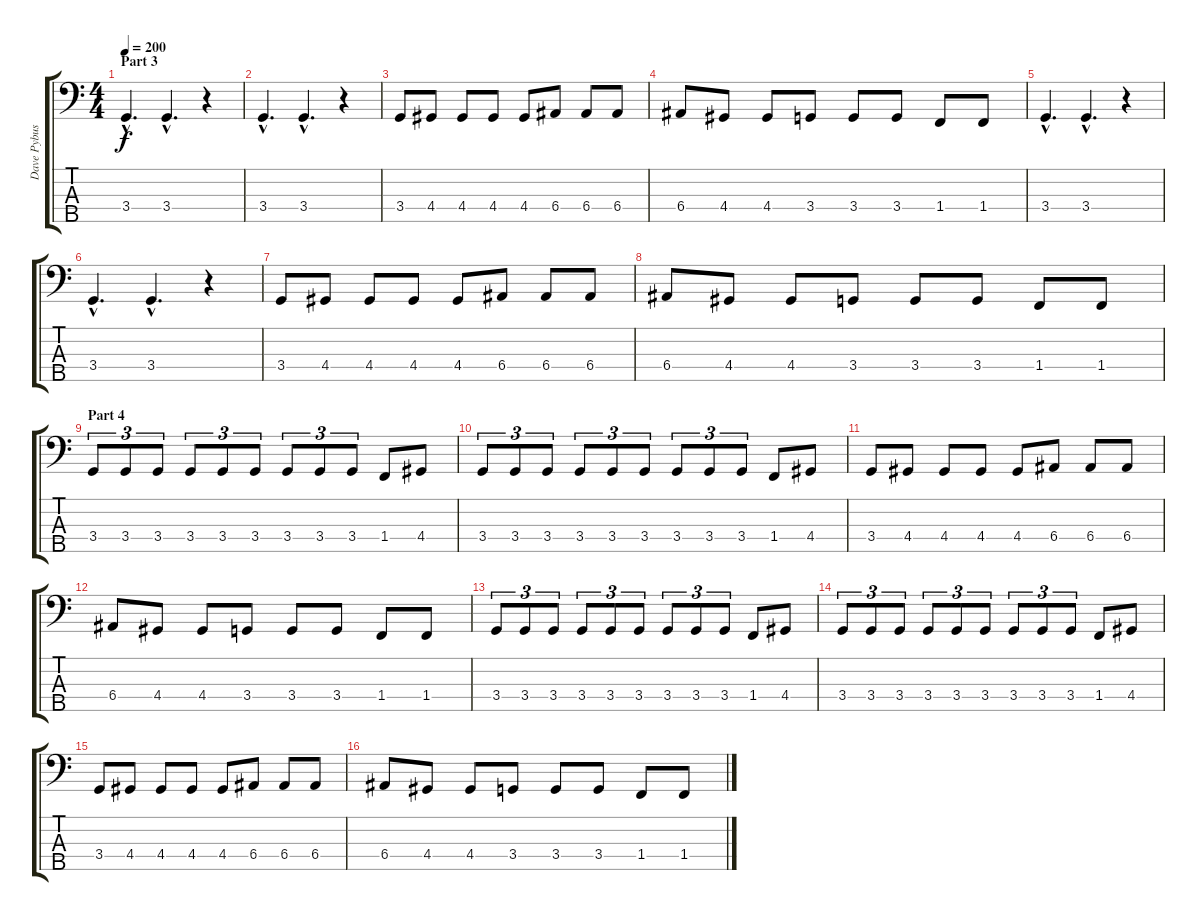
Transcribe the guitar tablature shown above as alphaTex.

\track ("Dave Pybus" "Dave Pybus") {instrument electricbasspick}
\staff {score tabs}
\tuning (G2 D2 A1 E1 B0) {hide}
\ts (4 4)
\section ("" "Part 3")
\tempo 200
\clef f4
\ks c
3.4{hac}.4{d dy f} 3.4{hac}.4{d} r.4 |
3.4{hac}.4{d} 3.4{hac}.4{d} r.4 |
3.4.8 4.4.8 4.4.8 4.4.8 4.4.8 6.4.8 6.4.8 6.4.8 |
6.4.8 4.4.8 4.4.8 3.4.8 3.4.8 3.4.8 1.4.8 1.4.8 |
3.4{hac}.4{d} 3.4{hac}.4{d} r.4 |
3.4{hac}.4{d} 3.4{hac}.4{d} r.4 |
3.4.8 4.4.8 4.4.8 4.4.8 4.4.8 6.4.8 6.4.8 6.4.8 |
6.4.8 4.4.8 4.4.8 3.4.8 3.4.8 3.4.8 1.4.8 1.4.8 |
\section ("" "Part 4")
3.4.8{tu (3 2)} 3.4.8{tu (3 2)} 3.4.8{tu (3 2)} 3.4.8{tu (3 2)} 3.4.8{tu (3 2)} 3.4.8{tu (3 2)} 3.4.8{tu (3 2)} 3.4.8{tu (3 2)} 3.4.8{tu (3 2)} 1.4.8 4.4.8 |
3.4.8{tu (3 2)} 3.4.8{tu (3 2)} 3.4.8{tu (3 2)} 3.4.8{tu (3 2)} 3.4.8{tu (3 2)} 3.4.8{tu (3 2)} 3.4.8{tu (3 2)} 3.4.8{tu (3 2)} 3.4.8{tu (3 2)} 1.4.8 4.4.8 |
3.4.8 4.4.8 4.4.8 4.4.8 4.4.8 6.4.8 6.4.8 6.4.8 |
6.4.8 4.4.8 4.4.8 3.4.8 3.4.8 3.4.8 1.4.8 1.4.8 |
3.4.8{tu (3 2)} 3.4.8{tu (3 2)} 3.4.8{tu (3 2)} 3.4.8{tu (3 2)} 3.4.8{tu (3 2)} 3.4.8{tu (3 2)} 3.4.8{tu (3 2)} 3.4.8{tu (3 2)} 3.4.8{tu (3 2)} 1.4.8 4.4.8 |
3.4.8{tu (3 2)} 3.4.8{tu (3 2)} 3.4.8{tu (3 2)} 3.4.8{tu (3 2)} 3.4.8{tu (3 2)} 3.4.8{tu (3 2)} 3.4.8{tu (3 2)} 3.4.8{tu (3 2)} 3.4.8{tu (3 2)} 1.4.8 4.4.8 |
3.4.8 4.4.8 4.4.8 4.4.8 4.4.8 6.4.8 6.4.8 6.4.8 |
6.4.8 4.4.8 4.4.8 3.4.8 3.4.8 3.4.8 1.4.8 1.4.8
